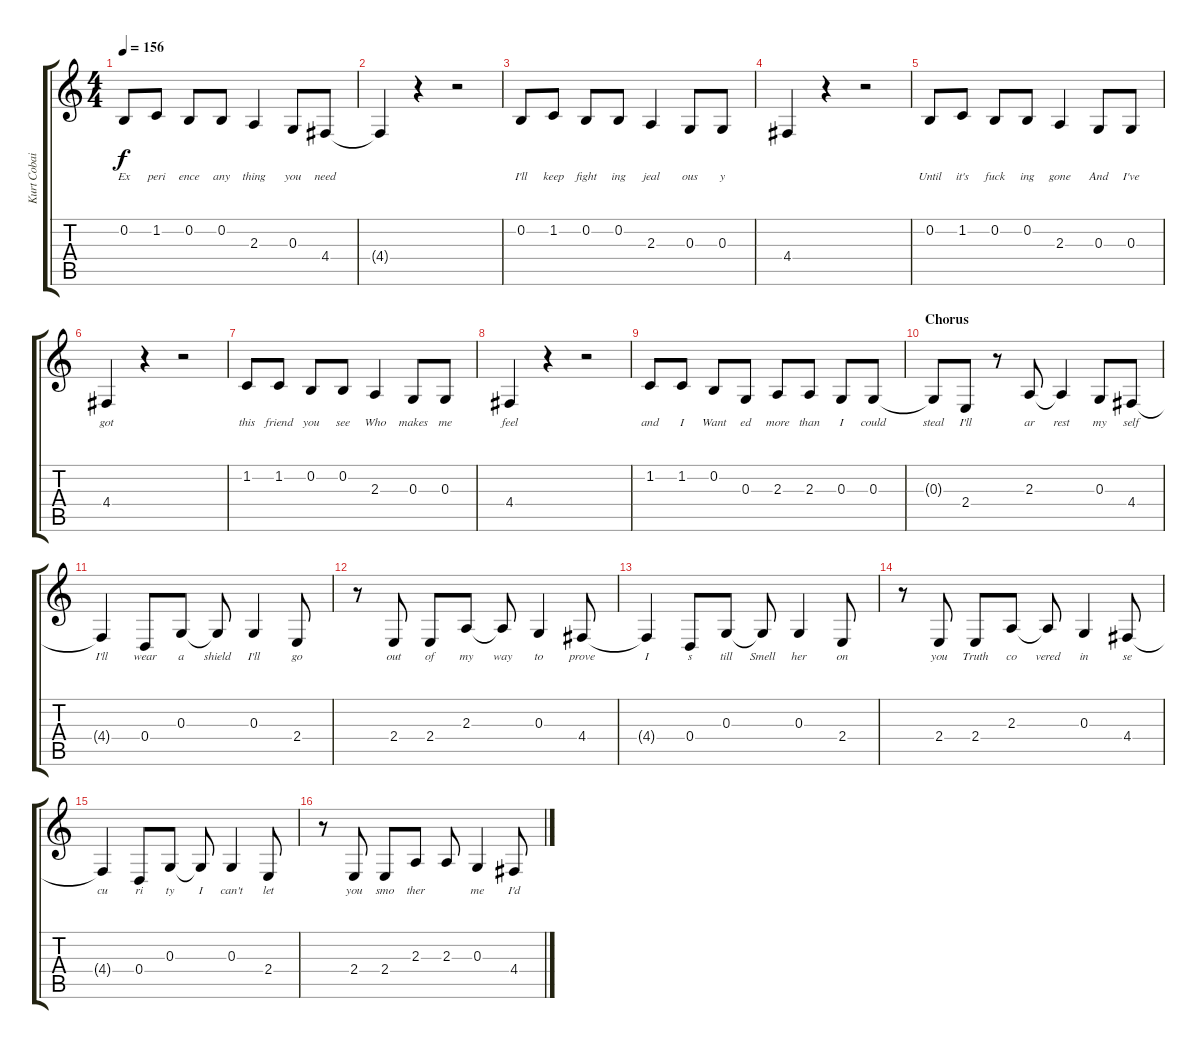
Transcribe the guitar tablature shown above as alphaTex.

\track ("Kurt Cobain - Voice" "Kurt Cobai") {instrument baritonesax}
\staff {score tabs}
\tuning (E4 B3 G3 D3 A2 E2) {hide}
\ts (4 4)
\tempo 156
\clef g2
\ks c
0.2.8{lyrics (0 "Ex") lyrics (1 "") lyrics (2 "") lyrics (3 "") lyrics (4 "") dy f} 1.2.8{lyrics (0 "peri") lyrics (1 "") lyrics (2 "") lyrics (3 "") lyrics (4 "")} 0.2.8{lyrics (0 "ence") lyrics (1 "") lyrics (2 "") lyrics (3 "") lyrics (4 "")} 0.2.8{lyrics (0 "any") lyrics (1 "") lyrics (2 "") lyrics (3 "") lyrics (4 "")} 2.3.4{lyrics (0 "thing") lyrics (1 "") lyrics (2 "") lyrics (3 "") lyrics (4 "")} 0.3.8{lyrics (0 "you") lyrics (1 "") lyrics (2 "") lyrics (3 "") lyrics (4 "")} 4.4.8{lyrics (0 "need") lyrics (1 "") lyrics (2 "") lyrics (3 "") lyrics (4 "")} |
4.4{t}.4{lyrics (0 "") lyrics (1 "") lyrics (2 "") lyrics (3 "") lyrics (4 "")} r.4 r.2 |
0.2.8{lyrics (0 "I'll") lyrics (1 "") lyrics (2 "") lyrics (3 "") lyrics (4 "")} 1.2.8{lyrics (0 "keep") lyrics (1 "") lyrics (2 "") lyrics (3 "") lyrics (4 "")} 0.2.8{lyrics (0 "fight") lyrics (1 "") lyrics (2 "") lyrics (3 "") lyrics (4 "")} 0.2.8{lyrics (0 "ing") lyrics (1 "") lyrics (2 "") lyrics (3 "") lyrics (4 "")} 2.3.4{lyrics (0 "jeal") lyrics (1 "") lyrics (2 "") lyrics (3 "") lyrics (4 "")} 0.3.8{lyrics (0 "ous") lyrics (1 "") lyrics (2 "") lyrics (3 "") lyrics (4 "")} 0.3.8{lyrics (0 "y") lyrics (1 "") lyrics (2 "") lyrics (3 "") lyrics (4 "")} |
4.4.4{lyrics (0 "") lyrics (1 "") lyrics (2 "") lyrics (3 "") lyrics (4 "")} r.4 r.2 |
0.2.8{lyrics (0 "Until") lyrics (1 "") lyrics (2 "") lyrics (3 "") lyrics (4 "")} 1.2.8{lyrics (0 "it's") lyrics (1 "") lyrics (2 "") lyrics (3 "") lyrics (4 "")} 0.2.8{lyrics (0 "fuck") lyrics (1 "") lyrics (2 "") lyrics (3 "") lyrics (4 "")} 0.2.8{lyrics (0 "ing") lyrics (1 "") lyrics (2 "") lyrics (3 "") lyrics (4 "")} 2.3.4{lyrics (0 "gone") lyrics (1 "") lyrics (2 "") lyrics (3 "") lyrics (4 "")} 0.3.8{lyrics (0 "And") lyrics (1 "") lyrics (2 "") lyrics (3 "") lyrics (4 "")} 0.3.8{lyrics (0 "I've") lyrics (1 "") lyrics (2 "") lyrics (3 "") lyrics (4 "")} |
4.4.4{lyrics (0 "got") lyrics (1 "") lyrics (2 "") lyrics (3 "") lyrics (4 "")} r.4 r.2 |
1.2.8{lyrics (0 "this") lyrics (1 "") lyrics (2 "") lyrics (3 "") lyrics (4 "")} 1.2.8{lyrics (0 "friend") lyrics (1 "") lyrics (2 "") lyrics (3 "") lyrics (4 "")} 0.2.8{lyrics (0 "you") lyrics (1 "") lyrics (2 "") lyrics (3 "") lyrics (4 "")} 0.2.8{lyrics (0 "see") lyrics (1 "") lyrics (2 "") lyrics (3 "") lyrics (4 "")} 2.3.4{lyrics (0 "Who") lyrics (1 "") lyrics (2 "") lyrics (3 "") lyrics (4 "")} 0.3.8{lyrics (0 "makes") lyrics (1 "") lyrics (2 "") lyrics (3 "") lyrics (4 "")} 0.3.8{lyrics (0 "me") lyrics (1 "") lyrics (2 "") lyrics (3 "") lyrics (4 "")} |
4.4.4{lyrics (0 "feel") lyrics (1 "") lyrics (2 "") lyrics (3 "") lyrics (4 "")} r.4 r.2 |
1.2.8{lyrics (0 "and") lyrics (1 "") lyrics (2 "") lyrics (3 "") lyrics (4 "")} 1.2.8{lyrics (0 "I") lyrics (1 "") lyrics (2 "") lyrics (3 "") lyrics (4 "")} 0.2.8{lyrics (0 "Want") lyrics (1 "") lyrics (2 "") lyrics (3 "") lyrics (4 "")} 0.3.8{lyrics (0 "ed") lyrics (1 "") lyrics (2 "") lyrics (3 "") lyrics (4 "")} 2.3.8{lyrics (0 "more") lyrics (1 "") lyrics (2 "") lyrics (3 "") lyrics (4 "")} 2.3.8{lyrics (0 "than") lyrics (1 "") lyrics (2 "") lyrics (3 "") lyrics (4 "")} 0.3.8{lyrics (0 "I") lyrics (1 "") lyrics (2 "") lyrics (3 "") lyrics (4 "")} 0.3.8{lyrics (0 "could") lyrics (1 "") lyrics (2 "") lyrics (3 "") lyrics (4 "")} |
\section ("" "Chorus")
0.3{t}.8{lyrics (0 "steal") lyrics (1 "") lyrics (2 "") lyrics (3 "") lyrics (4 "")} 2.4.8{lyrics (0 "I'll") lyrics (1 "") lyrics (2 "") lyrics (3 "") lyrics (4 "")} r.8 2.3.8{lyrics (0 "ar") lyrics (1 "") lyrics (2 "") lyrics (3 "") lyrics (4 "")} 2.3{t}.4{lyrics (0 "rest") lyrics (1 "") lyrics (2 "") lyrics (3 "") lyrics (4 "")} 0.3.8{lyrics (0 "my") lyrics (1 "") lyrics (2 "") lyrics (3 "") lyrics (4 "")} 4.4.8{lyrics (0 "self") lyrics (1 "") lyrics (2 "") lyrics (3 "") lyrics (4 "")} |
4.4{t}.4{lyrics (0 "I'll") lyrics (1 "") lyrics (2 "") lyrics (3 "") lyrics (4 "")} 0.4.8{lyrics (0 "wear") lyrics (1 "") lyrics (2 "") lyrics (3 "") lyrics (4 "")} 0.3.8{lyrics (0 "a") lyrics (1 "") lyrics (2 "") lyrics (3 "") lyrics (4 "")} 0.3{t}.8{lyrics (0 "shield") lyrics (1 "") lyrics (2 "") lyrics (3 "") lyrics (4 "")} 0.3.4{lyrics (0 "I'll") lyrics (1 "") lyrics (2 "") lyrics (3 "") lyrics (4 "")} 2.4.8{lyrics (0 "go") lyrics (1 "") lyrics (2 "") lyrics (3 "") lyrics (4 "")} |
r.8 2.4.8{lyrics (0 "out") lyrics (1 "") lyrics (2 "") lyrics (3 "") lyrics (4 "")} 2.4.8{lyrics (0 "of") lyrics (1 "") lyrics (2 "") lyrics (3 "") lyrics (4 "")} 2.3.8{lyrics (0 "my") lyrics (1 "") lyrics (2 "") lyrics (3 "") lyrics (4 "")} 2.3{t}.8{lyrics (0 "way") lyrics (1 "") lyrics (2 "") lyrics (3 "") lyrics (4 "")} 0.3.4{lyrics (0 "to") lyrics (1 "") lyrics (2 "") lyrics (3 "") lyrics (4 "")} 4.4.8{lyrics (0 "prove") lyrics (1 "") lyrics (2 "") lyrics (3 "") lyrics (4 "")} |
4.4{t}.4{lyrics (0 "I") lyrics (1 "") lyrics (2 "") lyrics (3 "") lyrics (4 "")} 0.4.8{lyrics (0 "s") lyrics (1 "") lyrics (2 "") lyrics (3 "") lyrics (4 "")} 0.3.8{lyrics (0 "till") lyrics (1 "") lyrics (2 "") lyrics (3 "") lyrics (4 "")} 0.3{t}.8{lyrics (0 "Smell") lyrics (1 "") lyrics (2 "") lyrics (3 "") lyrics (4 "")} 0.3.4{lyrics (0 "her") lyrics (1 "") lyrics (2 "") lyrics (3 "") lyrics (4 "")} 2.4.8{lyrics (0 "on") lyrics (1 "") lyrics (2 "") lyrics (3 "") lyrics (4 "")} |
r.8 2.4.8{lyrics (0 "you") lyrics (1 "") lyrics (2 "") lyrics (3 "") lyrics (4 "")} 2.4.8{lyrics (0 "Truth") lyrics (1 "") lyrics (2 "") lyrics (3 "") lyrics (4 "")} 2.3.8{lyrics (0 "co") lyrics (1 "") lyrics (2 "") lyrics (3 "") lyrics (4 "")} 2.3{t}.8{lyrics (0 "vered") lyrics (1 "") lyrics (2 "") lyrics (3 "") lyrics (4 "")} 0.3.4{lyrics (0 "in") lyrics (1 "") lyrics (2 "") lyrics (3 "") lyrics (4 "")} 4.4.8{lyrics (0 "se") lyrics (1 "") lyrics (2 "") lyrics (3 "") lyrics (4 "")} |
4.4{t}.4{lyrics (0 "cu") lyrics (1 "") lyrics (2 "") lyrics (3 "") lyrics (4 "")} 0.4.8{lyrics (0 "ri") lyrics (1 "") lyrics (2 "") lyrics (3 "") lyrics (4 "")} 0.3.8{lyrics (0 "ty") lyrics (1 "") lyrics (2 "") lyrics (3 "") lyrics (4 "")} 0.3{t}.8{lyrics (0 "I") lyrics (1 "") lyrics (2 "") lyrics (3 "") lyrics (4 "")} 0.3.4{lyrics (0 "can't") lyrics (1 "") lyrics (2 "") lyrics (3 "") lyrics (4 "")} 2.4.8{lyrics (0 "let") lyrics (1 "") lyrics (2 "") lyrics (3 "") lyrics (4 "")} |
r.8 2.4.8{lyrics (0 "you") lyrics (1 "") lyrics (2 "") lyrics (3 "") lyrics (4 "")} 2.4.8{lyrics (0 "smo") lyrics (1 "") lyrics (2 "") lyrics (3 "") lyrics (4 "")} 2.3.8{lyrics (0 "ther") lyrics (1 "") lyrics (2 "") lyrics (3 "") lyrics (4 "")} 2.3.8{lyrics (0 "") lyrics (1 "") lyrics (2 "") lyrics (3 "") lyrics (4 "")} 0.3.4{lyrics (0 "me") lyrics (1 "") lyrics (2 "") lyrics (3 "") lyrics (4 "")} 4.4.8{lyrics (0 "I'd") lyrics (1 "") lyrics (2 "") lyrics (3 "") lyrics (4 "")}
